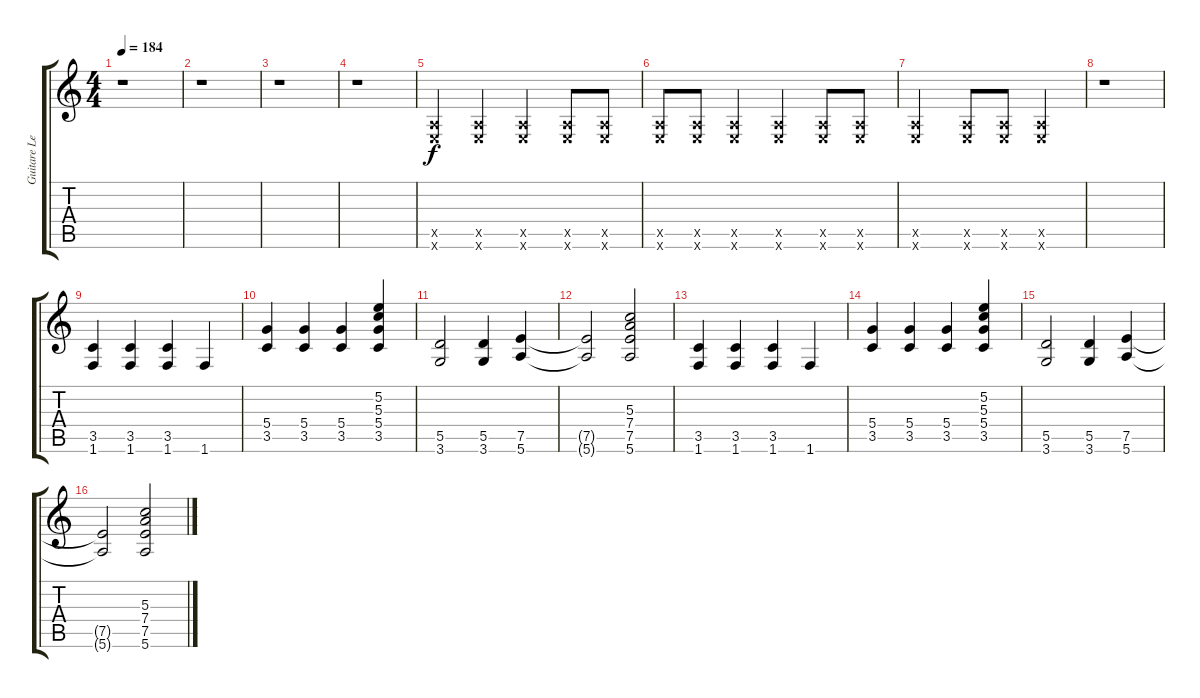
\track ("Guitare Lead" "Guitare Le") {instrument distortionguitar}
\staff {score tabs}
\tuning (E4 B3 G3 D3 A2 E2) {hide}
\ts (4 4)
\tempo 184
\clef g2
\ks c
r.1{dy f instrument distortionguitar} |
r.1 |
r.1 |
r.1 |
(0.5{x} 0.6{x}).4 (0.5{x} 0.6{x}).4 (0.5{x} 0.6{x}).4 (0.5{x} 0.6{x}).8 (0.5{x} 0.6{x}).8 |
(0.5{x} 0.6{x}).8 (0.5{x} 0.6{x}).8 (0.5{x} 0.6{x}).4 (0.5{x} 0.6{x}).4 (0.5{x} 0.6{x}).8 (0.5{x} 0.6{x}).8 |
(0.5{x} 0.6{x}).2 (0.5{x} 0.6{x}).8 (0.5{x} 0.6{x}).8 (0.5{x} 0.6{x}).4 |
r.1 |
(3.5 1.6).4 (3.5 1.6).4 (3.5 1.6).4 1.6.4 |
(5.4 3.5).4 (5.4 3.5).4 (5.4 3.5).4 (5.2 5.3 5.4 3.5).4 |
(5.5 3.6).2 (5.5 3.6).4 (7.5 5.6).4 |
(7.5{t} 5.6{t}).2 (5.3 7.4 7.5 5.6).2 |
(3.5 1.6).4 (3.5 1.6).4 (3.5 1.6).4 1.6.4 |
(5.4 3.5).4 (5.4 3.5).4 (5.4 3.5).4 (5.2 5.3 5.4 3.5).4 |
(5.5 3.6).2 (5.5 3.6).4 (7.5 5.6).4 |
(7.5{t} 5.6{t}).2 (5.3 7.4 7.5 5.6).2
